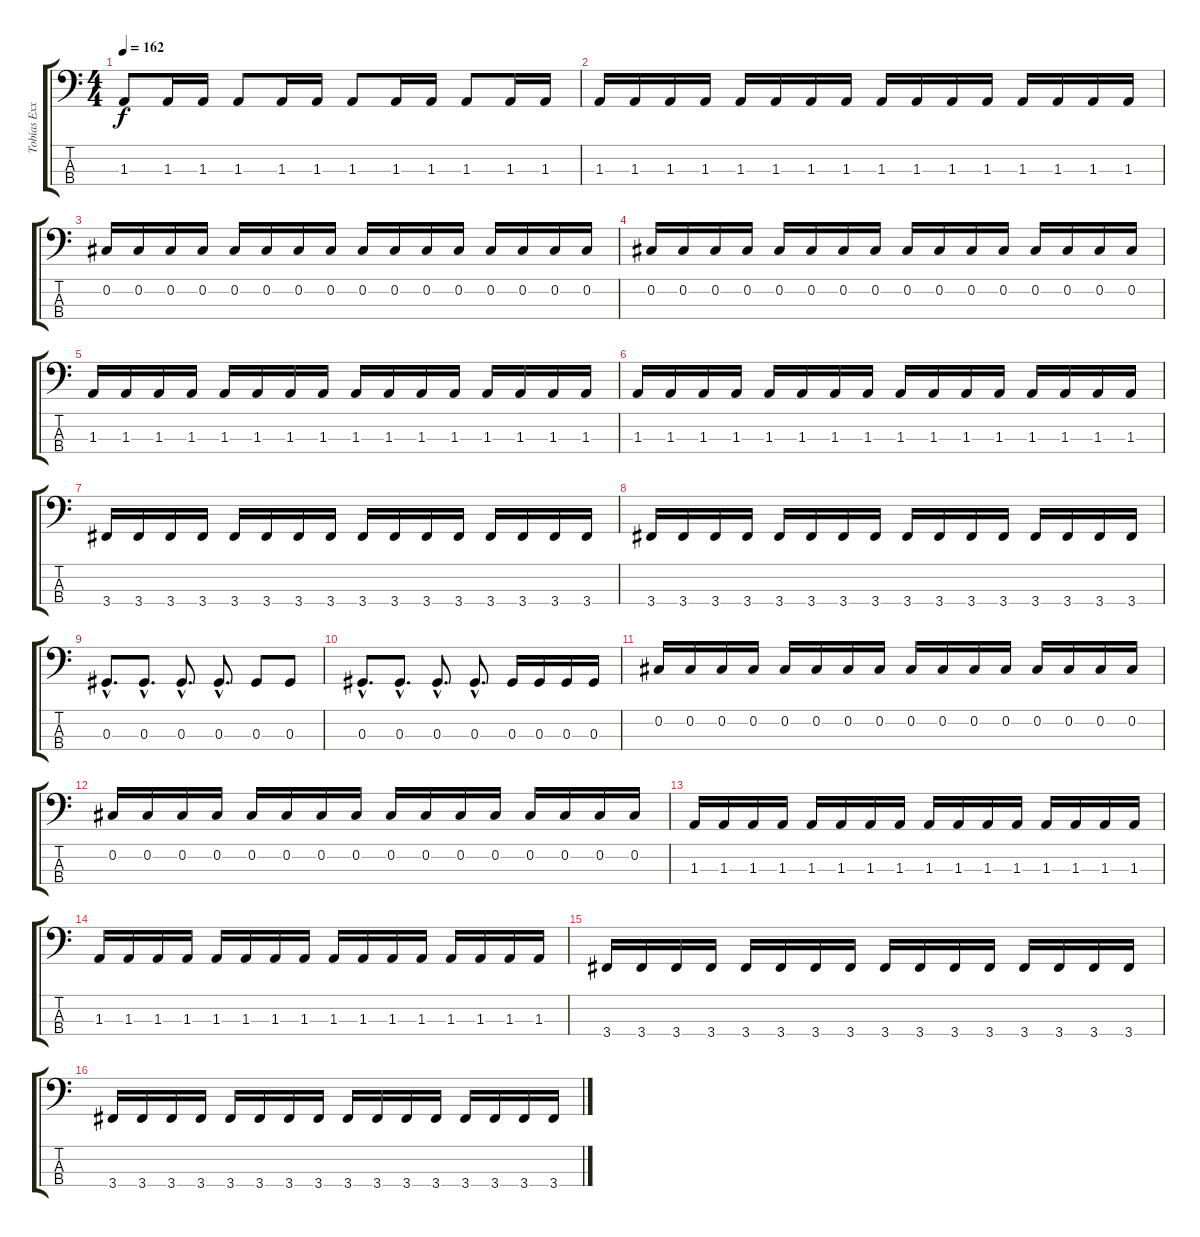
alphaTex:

\track ("Tobias Exxel" "Tobias Exx") {instrument electricbasspick}
\staff {score tabs}
\tuning (Gb2 Db2 Ab1 Eb1) {hide}
\ts (4 4)
\tempo 162
\clef f4
\ks c
1.3.8{dy f} 1.3.16 1.3.16 1.3.8 1.3.16 1.3.16 1.3.8 1.3.16 1.3.16 1.3.8 1.3.16 1.3.16 |
1.3.16 1.3.16 1.3.16 1.3.16 1.3.16 1.3.16 1.3.16 1.3.16 1.3.16 1.3.16 1.3.16 1.3.16 1.3.16 1.3.16 1.3.16 1.3.16 |
0.2.16 0.2.16 0.2.16 0.2.16 0.2.16 0.2.16 0.2.16 0.2.16 0.2.16 0.2.16 0.2.16 0.2.16 0.2.16 0.2.16 0.2.16 0.2.16 |
0.2.16 0.2.16 0.2.16 0.2.16 0.2.16 0.2.16 0.2.16 0.2.16 0.2.16 0.2.16 0.2.16 0.2.16 0.2.16 0.2.16 0.2.16 0.2.16 |
1.3.16 1.3.16 1.3.16 1.3.16 1.3.16 1.3.16 1.3.16 1.3.16 1.3.16 1.3.16 1.3.16 1.3.16 1.3.16 1.3.16 1.3.16 1.3.16 |
1.3.16 1.3.16 1.3.16 1.3.16 1.3.16 1.3.16 1.3.16 1.3.16 1.3.16 1.3.16 1.3.16 1.3.16 1.3.16 1.3.16 1.3.16 1.3.16 |
3.4.16 3.4.16 3.4.16 3.4.16 3.4.16 3.4.16 3.4.16 3.4.16 3.4.16 3.4.16 3.4.16 3.4.16 3.4.16 3.4.16 3.4.16 3.4.16 |
3.4.16 3.4.16 3.4.16 3.4.16 3.4.16 3.4.16 3.4.16 3.4.16 3.4.16 3.4.16 3.4.16 3.4.16 3.4.16 3.4.16 3.4.16 3.4.16 |
0.3{hac}.8{d} 0.3{hac}.8{d} 0.3{hac}.8{d} 0.3{hac}.8{d} 0.3.8 0.3.8 |
0.3{hac}.8{d} 0.3{hac}.8{d} 0.3{hac}.8{d} 0.3{hac}.8{d} 0.3.16 0.3.16 0.3.16 0.3.16 |
0.2.16 0.2.16 0.2.16 0.2.16 0.2.16 0.2.16 0.2.16 0.2.16 0.2.16 0.2.16 0.2.16 0.2.16 0.2.16 0.2.16 0.2.16 0.2.16 |
0.2.16 0.2.16 0.2.16 0.2.16 0.2.16 0.2.16 0.2.16 0.2.16 0.2.16 0.2.16 0.2.16 0.2.16 0.2.16 0.2.16 0.2.16 0.2.16 |
1.3.16 1.3.16 1.3.16 1.3.16 1.3.16 1.3.16 1.3.16 1.3.16 1.3.16 1.3.16 1.3.16 1.3.16 1.3.16 1.3.16 1.3.16 1.3.16 |
1.3.16 1.3.16 1.3.16 1.3.16 1.3.16 1.3.16 1.3.16 1.3.16 1.3.16 1.3.16 1.3.16 1.3.16 1.3.16 1.3.16 1.3.16 1.3.16 |
3.4.16 3.4.16 3.4.16 3.4.16 3.4.16 3.4.16 3.4.16 3.4.16 3.4.16 3.4.16 3.4.16 3.4.16 3.4.16 3.4.16 3.4.16 3.4.16 |
3.4.16 3.4.16 3.4.16 3.4.16 3.4.16 3.4.16 3.4.16 3.4.16 3.4.16 3.4.16 3.4.16 3.4.16 3.4.16 3.4.16 3.4.16 3.4.16
